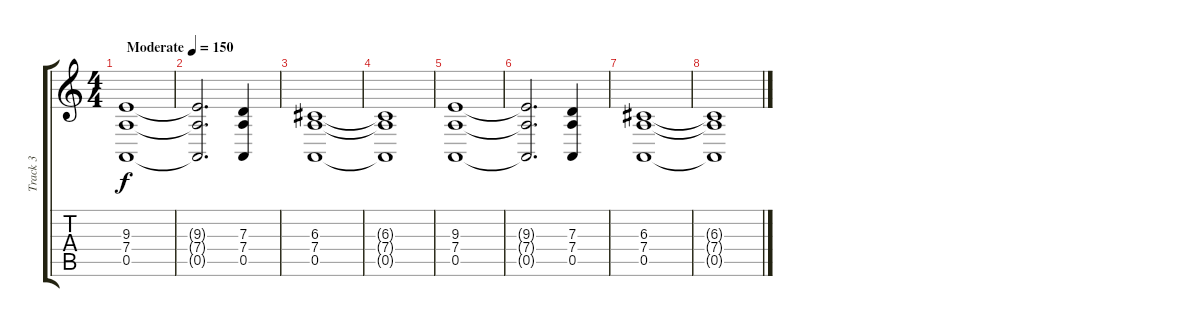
\track ("Track 3" "Track 3") {instrument synthstrings1}
\staff {score tabs}
\tuning (E4 B3 G3 D3 A2 E2) {hide}
\ts (4 4)
\tempo (150 "Moderate")
\clef g2
\ks c
(9.3 7.4 0.5).1{dy f instrument synthstrings1} |
(9.3{t} 7.4{t} 0.5{t}).2{d} (7.3 7.4 0.5).4 |
(6.3 7.4 0.5).1 |
(6.3{t} 7.4{t} 0.5{t}).1 |
(9.3 7.4 0.5).1 |
(9.3{t} 7.4{t} 0.5{t}).2{d} (7.3 7.4 0.5).4 |
(6.3 7.4 0.5).1 |
(6.3{t} 7.4{t} 0.5{t}).1
